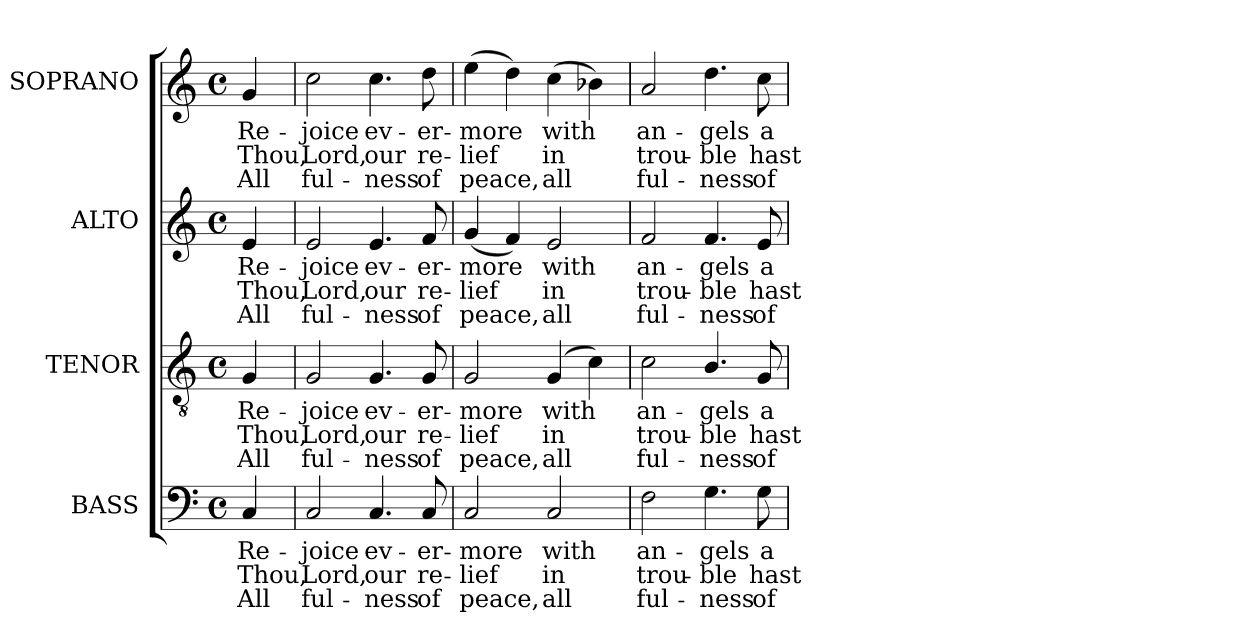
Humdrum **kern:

**kern	**text	**text	**text	**kern	**text	**text	**text	**kern	**text	**text	**text	**kern	**text	**text	**text
*part4	*part4	*part4	*part4	*part3	*part3	*part3	*part3	*part2	*part2	*part2	*part2	*part1	*part1	*part1	*part1
*staff4	*staff4	*staff4	*staff4	*staff3	*staff3	*staff3	*staff3	*staff2	*staff2	*staff2	*staff2	*staff1	*staff1	*staff1	*staff1
*I"BASS	*	*	*	*I"TENOR	*	*	*	*I"ALTO	*	*	*	*I"SOPRANO	*	*	*
*I'B.	*	*	*	*I'T.	*	*	*	*I'A.	*	*	*	*I'S.	*	*	*
!!LO:PB:g=z
*clefF4	*	*	*	*clefGv2	*	*	*	*clefG2	*	*	*	*clefG2	*	*	*
*	*	*	*	*ITrd7c12	*	*	*	*	*	*	*	*	*	*	*
*k[]	*	*	*	*k[]	*	*	*	*k[]	*	*	*	*k[]	*	*	*
*C:	*	*	*	*C:	*	*	*	*C:	*	*	*	*C:	*	*	*
*M4/4	*	*	*	*M4/4	*	*	*	*M4/4	*	*	*	*M4/4	*	*	*
*met(c)	*	*	*	*met(c)	*	*	*	*met(c)	*	*	*	*met(c)	*	*	*
=1	=1	=1	=1	=1	=1	=1	=1	=1	=1	=1	=1	=1	=1	=1	=1
!	!LO:LY:b:color=#000000	!LO:LY:b:color=#000000	!LO:LY:b:color=#000000	!	!	!	!	!	!	!	!	!	!	!	!
!	!	!	!	!	!LO:LY:b:color=#000000	!LO:LY:b:color=#000000	!LO:LY:b:color=#000000	!	!	!	!	!	!	!	!
!	!	!	!	!	!	!	!	!	!LO:LY:b:color=#000000	!LO:LY:b:color=#000000	!LO:LY:b:color=#000000	!	!	!	!
!	!	!	!	!	!	!	!	!	!	!	!	!	!LO:LY:b:color=#000000	!LO:LY:b:color=#000000	!LO:LY:b:color=#000000
4Ci/	Re-	Thou,	All	4GGi/	Re-	Thou,	All	4ei/	Re-	Thou,	All	4gi/	Re-	Thou,	All
=2	=2	=2	=2	=2	=2	=2	=2	=2	=2	=2	=2	=2	=2	=2	=2
!	!LO:LY:b:color=#000000	!LO:LY:b:color=#000000	!LO:LY:b:color=#000000	!	!	!	!	!	!	!	!	!	!	!	!
!	!	!	!	!	!LO:LY:b:color=#000000	!LO:LY:b:color=#000000	!LO:LY:b:color=#000000	!	!	!	!	!	!	!	!
!	!	!	!	!	!	!	!	!	!LO:LY:b:color=#000000	!LO:LY:b:color=#000000	!LO:LY:b:color=#000000	!	!	!	!
!	!	!	!	!	!	!	!	!	!	!	!	!	!LO:LY:b:color=#000000	!LO:LY:b:color=#000000	!LO:LY:b:color=#000000
2Ci/	-joice	Lord,	ful-	2GGi/	-joice	Lord,	ful-	2ei/	-joice	Lord,	ful-	2cci\	-joice	Lord,	ful-
!	!LO:LY:b:color=#000000	!LO:LY:b:color=#000000	!LO:LY:b:color=#000000	!	!	!	!	!	!	!	!	!	!	!	!
!	!	!	!	!	!LO:LY:b:color=#000000	!LO:LY:b:color=#000000	!LO:LY:b:color=#000000	!	!	!	!	!	!	!	!
!	!	!	!	!	!	!	!	!	!LO:LY:b:color=#000000	!LO:LY:b:color=#000000	!LO:LY:b:color=#000000	!	!	!	!
!	!	!	!	!	!	!	!	!	!	!	!	!	!LO:LY:b:color=#000000	!LO:LY:b:color=#000000	!LO:LY:b:color=#000000
4.Ci/	ev-	our	-ness	4.GGi/	ev-	our	-ness	4.ei/	ev-	our	-ness	4.cci\	ev-	our	-ness
!	!LO:LY:b:color=#000000	!LO:LY:b:color=#000000	!LO:LY:b:color=#000000	!	!	!	!	!	!	!	!	!	!	!	!
!	!	!	!	!	!LO:LY:b:color=#000000	!LO:LY:b:color=#000000	!LO:LY:b:color=#000000	!	!	!	!	!	!	!	!
!	!	!	!	!	!	!	!	!	!LO:LY:b:color=#000000	!LO:LY:b:color=#000000	!LO:LY:b:color=#000000	!	!	!	!
!	!	!	!	!	!	!	!	!	!	!	!	!	!LO:LY:b:color=#000000	!LO:LY:b:color=#000000	!LO:LY:b:color=#000000
8Ci/	-er-	re-	of	8GGi/	-er-	re-	of	8fi/	-er-	re-	of	8ddi\	-er-	re-	of
=3	=3	=3	=3	=3	=3	=3	=3	=3	=3	=3	=3	=3	=3	=3	=3
!	!LO:LY:b:color=#000000	!LO:LY:b:color=#000000	!LO:LY:b:color=#000000	!	!	!	!	!	!	!	!	!	!	!	!
!	!	!	!	!	!LO:LY:b:color=#000000	!LO:LY:b:color=#000000	!LO:LY:b:color=#000000	!	!	!	!	!	!	!	!
!	!	!	!	!	!	!	!	!	!LO:LY:b:color=#000000	!LO:LY:b:color=#000000	!LO:LY:b:color=#000000	!	!	!	!
!	!	!	!	!	!	!	!	!	!	!	!	!	!LO:LY:b:color=#000000	!LO:LY:b:color=#000000	!LO:LY:b:color=#000000
2Ci/	-more	-lief	peace,	2GGi/	-more	-lief	peace,	(4gi/	-more	-lief	peace,	(4eei\	-more	-lief	peace,
.	.	.	.	.	.	.	.	4fi/)	.	.	.	4ddi\)	.	.	.
!	!LO:LY:b:color=#000000	!LO:LY:b:color=#000000	!LO:LY:b:color=#000000	!	!	!	!	!	!	!	!	!	!	!	!
!	!	!	!	!	!LO:LY:b:color=#000000	!LO:LY:b:color=#000000	!LO:LY:b:color=#000000	!	!	!	!	!	!	!	!
!	!	!	!	!	!	!	!	!	!LO:LY:b:color=#000000	!LO:LY:b:color=#000000	!LO:LY:b:color=#000000	!	!	!	!
!	!	!	!	!	!	!	!	!	!	!	!	!	!LO:LY:b:color=#000000	!LO:LY:b:color=#000000	!LO:LY:b:color=#000000
2Ci/	with	in	all	(4GGi/	with	in	all	2ei/	with	in	all	(4cci\	with	in	all
.	.	.	.	4Ci\)	.	.	.	.	.	.	.	4b-Xi\)	.	.	.
=4	=4	=4	=4	=4	=4	=4	=4	=4	=4	=4	=4	=4	=4	=4	=4
!	!LO:LY:b:color=#000000	!LO:LY:b:color=#000000	!LO:LY:b:color=#000000	!	!	!	!	!	!	!	!	!	!	!	!
!	!	!	!	!	!LO:LY:b:color=#000000	!LO:LY:b:color=#000000	!LO:LY:b:color=#000000	!	!	!	!	!	!	!	!
!	!	!	!	!	!	!	!	!	!LO:LY:b:color=#000000	!LO:LY:b:color=#000000	!LO:LY:b:color=#000000	!	!	!	!
!	!	!	!	!	!	!	!	!	!	!	!	!	!LO:LY:b:color=#000000	!LO:LY:b:color=#000000	!LO:LY:b:color=#000000
2Fi\	an-	trou-	ful-	2Ci\	an-	trou-	ful-	2fi/	an-	trou-	ful-	2ai/	an-	trou-	ful-
!	!LO:LY:b:color=#000000	!LO:LY:b:color=#000000	!LO:LY:b:color=#000000	!	!	!	!	!	!	!	!	!	!	!	!
!	!	!	!	!	!LO:LY:b:color=#000000	!LO:LY:b:color=#000000	!LO:LY:b:color=#000000	!	!	!	!	!	!	!	!
!	!	!	!	!	!	!	!	!	!LO:LY:b:color=#000000	!LO:LY:b:color=#000000	!LO:LY:b:color=#000000	!	!	!	!
!	!	!	!	!	!	!	!	!	!	!	!	!	!LO:LY:b:color=#000000	!LO:LY:b:color=#000000	!LO:LY:b:color=#000000
4.Gi\	-gels	-ble	-ness	4.BBi/	-gels	-ble	-ness	4.fi/	-gels	-ble	-ness	4.ddi\	-gels	-ble	-ness
!	!LO:LY:b:color=#000000	!LO:LY:b:color=#000000	!LO:LY:b:color=#000000	!	!	!	!	!	!	!	!	!	!	!	!
!	!	!	!	!	!LO:LY:b:color=#000000	!LO:LY:b:color=#000000	!LO:LY:b:color=#000000	!	!	!	!	!	!	!	!
!	!	!	!	!	!	!	!	!	!LO:LY:b:color=#000000	!LO:LY:b:color=#000000	!LO:LY:b:color=#000000	!	!	!	!
!	!	!	!	!	!	!	!	!	!	!	!	!	!LO:LY:b:color=#000000	!LO:LY:b:color=#000000	!LO:LY:b:color=#000000
8Gi\	a-	hast	of	8GGi/	a-	hast	of	8ei/	a-	hast	of	8cci\	a-	hast	of
=	=	=	=	=	=	=	=	=	=	=	=	=	=	=	=
*-	*-	*-	*-	*-	*-	*-	*-	*-	*-	*-	*-	*-	*-	*-	*-
